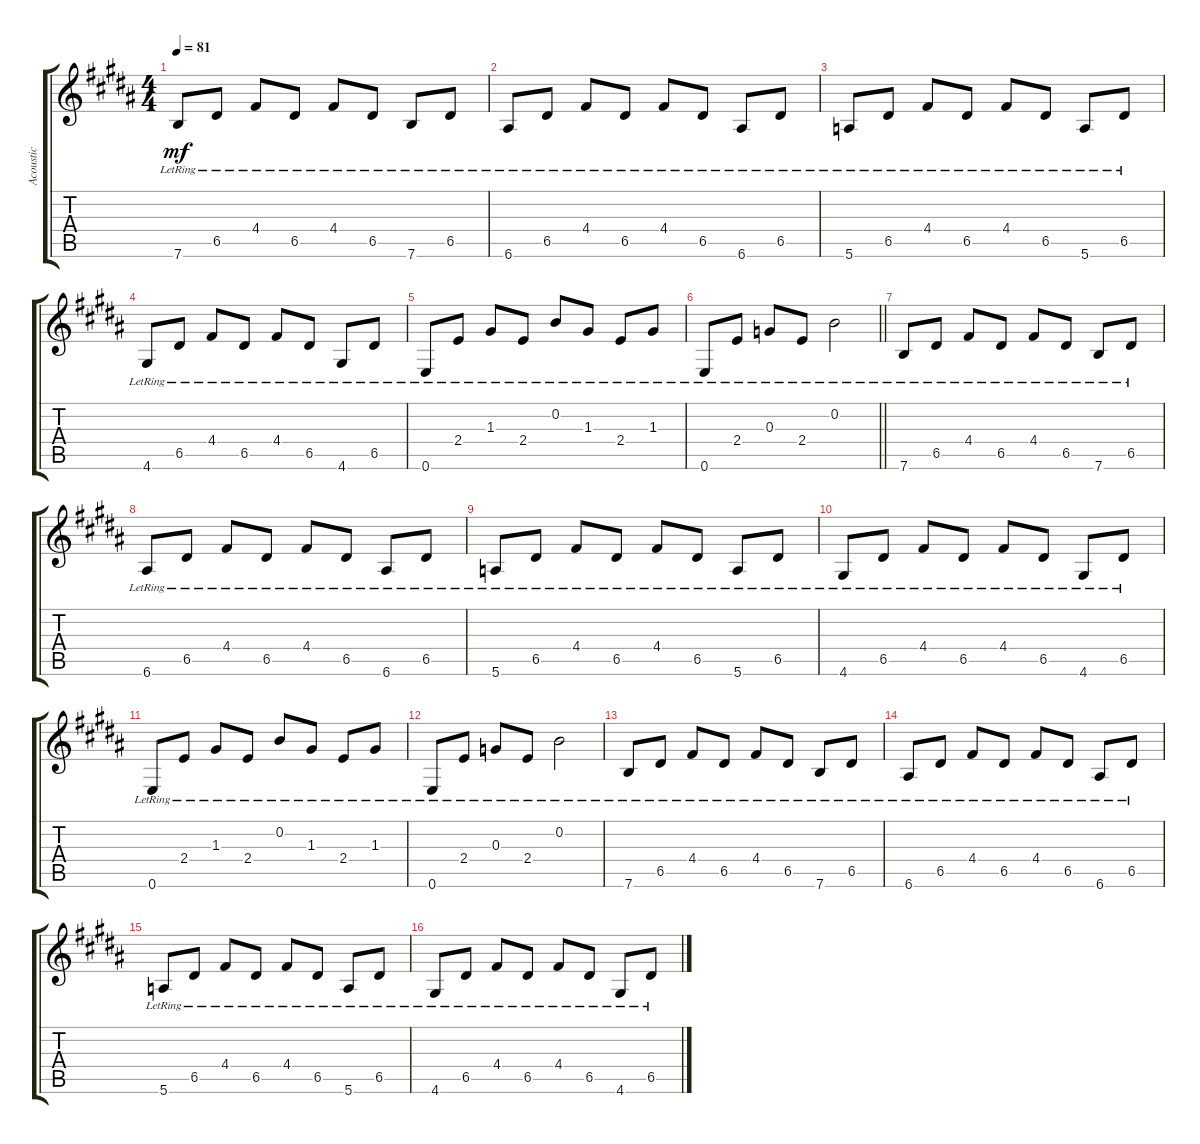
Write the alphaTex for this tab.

\track ("Acoustic " "Acoustic ") {instrument acousticguitarsteel}
\staff {score tabs}
\tuning (E4 B3 G3 D3 A2 E2) {hide}
\ts (4 4)
\tempo 81
\clef g2
\ks b
7.6{lr}.8{dy mf instrument acousticguitarsteel} 6.5{lr}.8 4.4{lr}.8 6.5{lr}.8 4.4{lr}.8 6.5{lr}.8 7.6{lr}.8 6.5{lr}.8 |
6.6{lr}.8 6.5{lr}.8 4.4{lr}.8 6.5{lr}.8 4.4{lr}.8 6.5{lr}.8 6.6{lr}.8 6.5{lr}.8 |
5.6{lr}.8 6.5{lr}.8 4.4{lr}.8 6.5{lr}.8 4.4{lr}.8 6.5{lr}.8 5.6{lr}.8 6.5{lr}.8 |
4.6{lr}.8 6.5{lr}.8 4.4{lr}.8 6.5{lr}.8 4.4{lr}.8 6.5{lr}.8 4.6{lr}.8 6.5{lr}.8 |
0.6{lr}.8 2.4{lr}.8 1.3{lr}.8 2.4{lr}.8 0.2{lr}.8 1.3{lr}.8 2.4{lr}.8 1.3{lr}.8 |
\barLineRight lightlight
0.6{lr}.8 2.4{lr}.8 0.3{lr}.8 2.4{lr}.8 0.2{lr}.2 |
7.6{lr}.8 6.5{lr}.8 4.4{lr}.8 6.5{lr}.8 4.4{lr}.8 6.5{lr}.8 7.6{lr}.8 6.5{lr}.8 |
6.6{lr}.8 6.5{lr}.8 4.4{lr}.8 6.5{lr}.8 4.4{lr}.8 6.5{lr}.8 6.6{lr}.8 6.5{lr}.8 |
5.6{lr}.8 6.5{lr}.8 4.4{lr}.8 6.5{lr}.8 4.4{lr}.8 6.5{lr}.8 5.6{lr}.8 6.5{lr}.8 |
4.6{lr}.8 6.5{lr}.8 4.4{lr}.8 6.5{lr}.8 4.4{lr}.8 6.5{lr}.8 4.6{lr}.8 6.5{lr}.8 |
0.6{lr}.8 2.4{lr}.8 1.3{lr}.8 2.4{lr}.8 0.2{lr}.8 1.3{lr}.8 2.4{lr}.8 1.3{lr}.8 |
0.6{lr}.8 2.4{lr}.8 0.3{lr}.8 2.4{lr}.8 0.2{lr}.2 |
7.6{lr}.8 6.5{lr}.8 4.4{lr}.8 6.5{lr}.8 4.4{lr}.8 6.5{lr}.8 7.6{lr}.8 6.5{lr}.8 |
6.6{lr}.8 6.5{lr}.8 4.4{lr}.8 6.5{lr}.8 4.4{lr}.8 6.5{lr}.8 6.6{lr}.8 6.5{lr}.8 |
5.6{lr}.8 6.5{lr}.8 4.4{lr}.8 6.5{lr}.8 4.4{lr}.8 6.5{lr}.8 5.6{lr}.8 6.5{lr}.8 |
4.6{lr}.8 6.5{lr}.8 4.4{lr}.8 6.5{lr}.8 4.4{lr}.8 6.5{lr}.8 4.6{lr}.8 6.5{lr}.8
